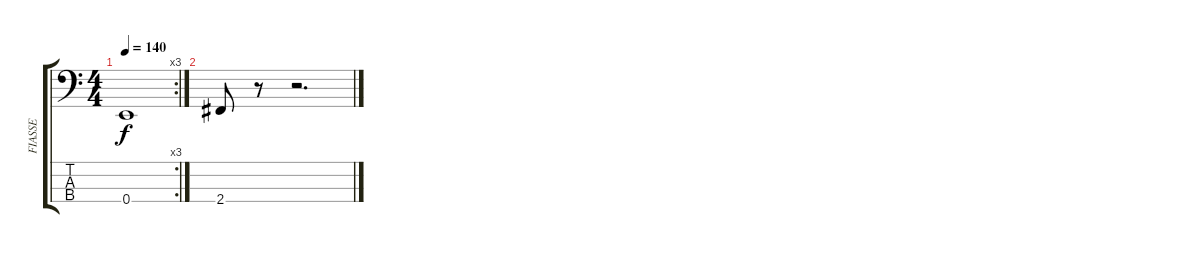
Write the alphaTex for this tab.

\track ("FIASSE" "FIASSE") {instrument electricbassfinger}
\staff {score tabs}
\tuning (G2 D2 A1 E1) {hide}
\rc 3
\ts (4 4)
\tempo 140
\clef f4
\ks c
0.4{t}.1{dy f} |
2.4.8 r.8 r.2{d}
